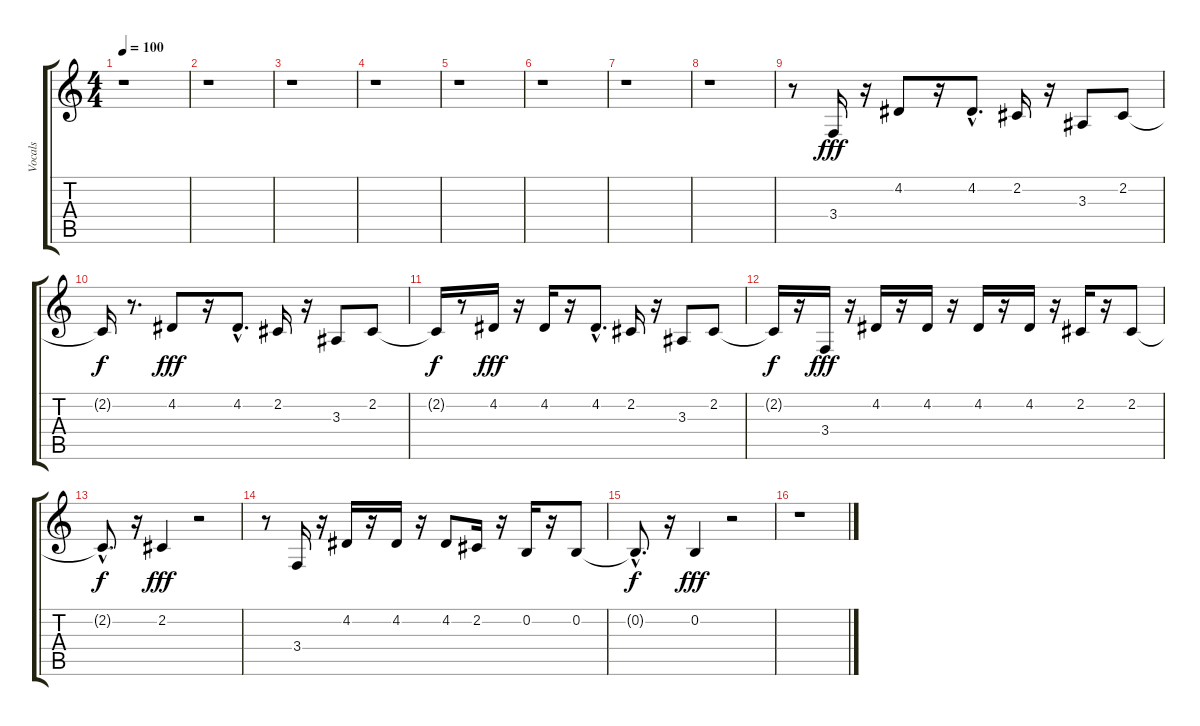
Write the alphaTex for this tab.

\track ("Vocals" "Vocals") {instrument brightacousticpiano}
\staff {score tabs}
\tuning (E4 B3 G3 D3 A2 E2) {hide}
\ts (4 4)
\tempo 100
\clef g2
\ks c
r.1{dy fff instrument brightacousticpiano} |
r.1 |
r.1 |
r.1 |
r.1 |
r.1 |
r.1 |
r.1 |
r.8 3.4.16 r.16 4.2.8 r.16 4.2{hac}.8{d} 2.2.16 r.16 3.3.8 2.2.8 |
2.2{t}.16{dy f} r.8{d} 4.2.8{dy fff} r.16 4.2{hac}.8{d} 2.2.16 r.16 3.3.8 2.2.8 |
2.2{t}.16{dy f} r.8 4.2.16{dy fff} r.16 4.2.16 r.16 4.2{hac}.8{d} 2.2.16 r.16 3.3.8 2.2.8 |
2.2{t}.16{dy f} r.16 3.4.16{dy fff} r.16 4.2.16 r.16 4.2.16 r.16 4.2.16 r.16 4.2.16 r.16 2.2.16 r.16 2.2.8 |
2.2{hac t}.8{d dy f} r.16 2.2.4{dy fff} r.2 |
r.8 3.4.16 r.16 4.2.16 r.16 4.2.16 r.16 4.2.8 2.2.16 r.16 0.2.16 r.16 0.2.8 |
0.2{hac t}.8{d dy f} r.16 0.2.4{dy fff} r.2 |
r.1
